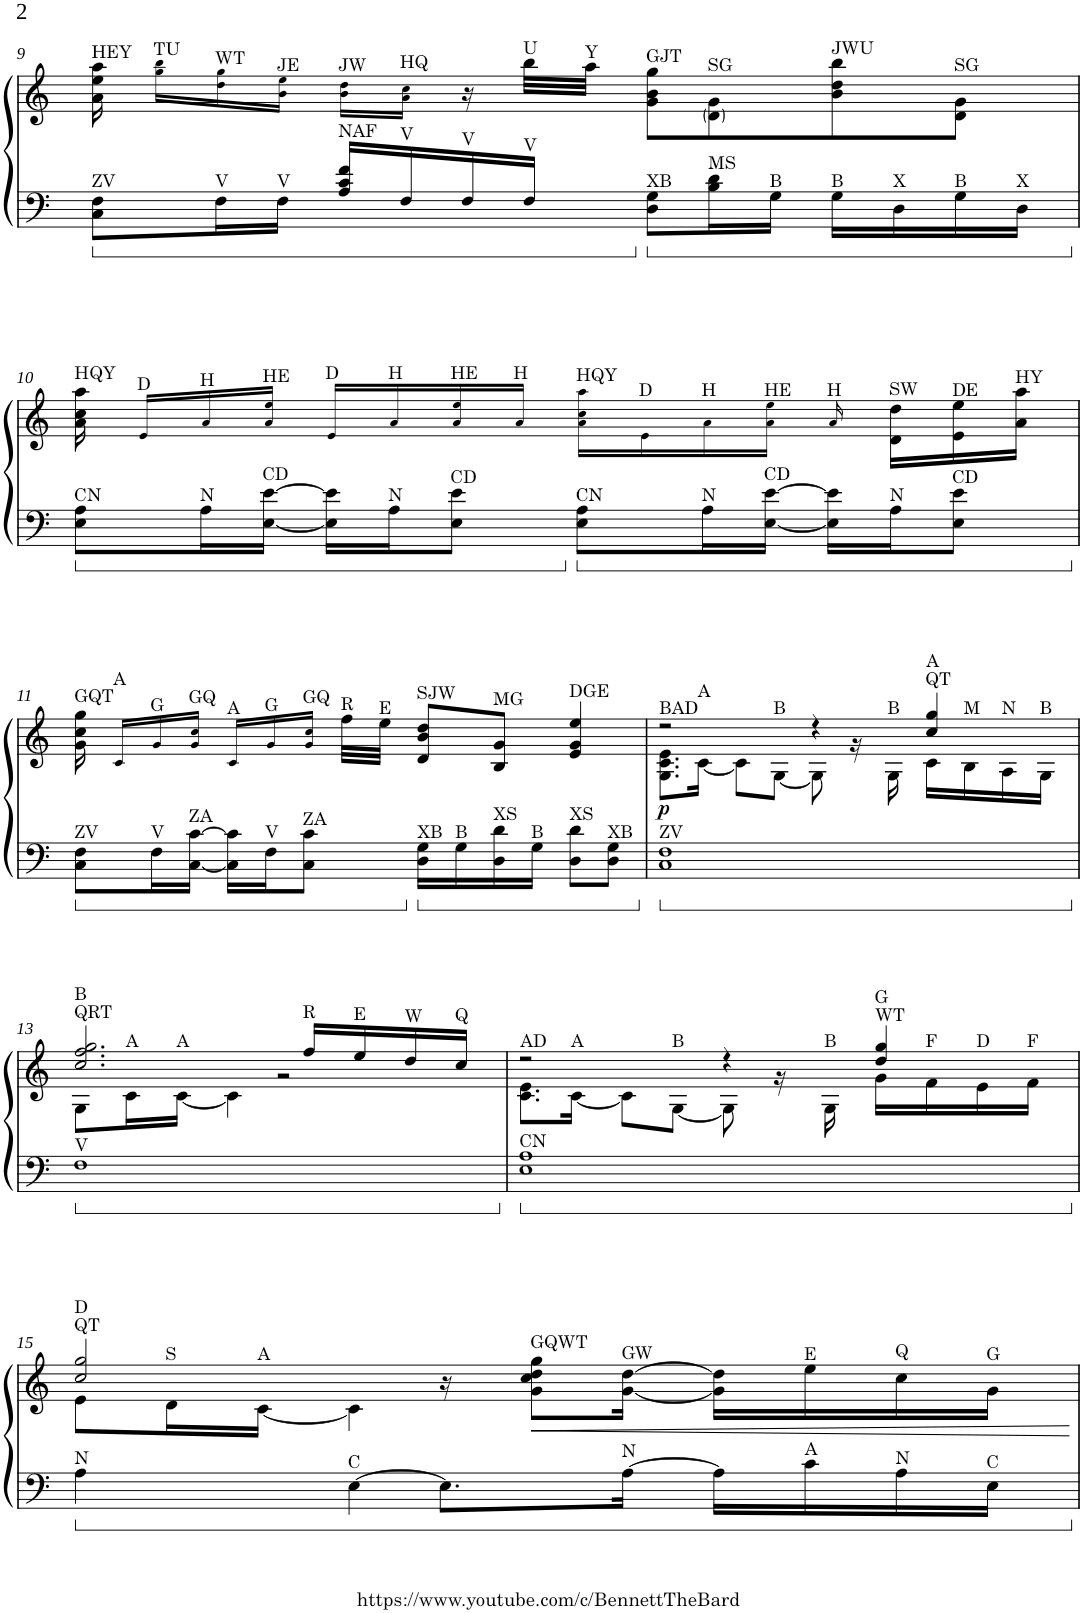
**kern	**kern	**dynam
*part1	*part1	*part1
*staff2	*staff1	*staff1/2
*I"Piano	*	*
*I'Pno.	*	*
!!LO:PB:g=z
*clefF4	*clefG2	*
*k[]	*k[]	*
*M4/4	*M4/4	*
=9	=9	=9
!	!LO:TX:a:t=HEY	!
!LO:TX:a:t=ZV	!	!
8C\ 8F\L	16a\ 16ee\ 16aa\	.
!	!LO:TX:a:t=TU	!
.	16gg!\ 16bb!\LL	.
!	!LO:TX:a:t=WT	!
!LO:TX:a:t=V	!	!
16F\L	16dd!\ 16gg!\	.
!	!LO:TX:a:t=JE	!
!LO:TX:a:t=V	!	!
16F\JJ	16b!\ 16ee!\JJ	.
!	!LO:TX:a:t=JW	!
!LO:TX:a:t=NAF	!	!
16A/ 16c/ 16f/LL	16b!\ 16dd!\LL	.
!	!LO:TX:a:t=HQ	!
!LO:TX:a:t=V	!	!
16F/	16a!\ 16cc!\JJ	.
!LO:TX:a:t=V	!	!
16F/	16r	.
!	!LO:TX:a:t=U	!
!LO:TX:a:t=V	!	!
16F/JJ	32bb\LLL	.
!	!LO:TX:a:t=Y	!
.	32aa\JJJ	.
!	!LO:TX:a:t=GJT	!
!LO:TX:a:t=XB	!	!
8D\ 8G\L	8g\ 8b\ 8gg\L	.
!	!LO:TX:a:t=SG	!
!LO:TX:a:t=MS	!	!
16B\ 16d\L	8d\ 8g\	.
!LO:TX:a:t=B	!	!
16G\JJ	.	.
!	!LO:TX:a:t=JWU	!
!LO:TX:a:t=B	!	!
16G\LL	8b\ 8dd\ 8bb\	.
!LO:TX:a:t=X	!	!
16D\	.	.
!	!LO:TX:a:t=SG	!
!LO:TX:a:t=B	!	!
16G\	8d\ 8g\J	.
!LO:TX:a:t=X	!	!
16D\JJ	.	.
!!LO:LB:g=z
=10	=10	=10
!	!LO:TX:a:t=HQY	!
!LO:TX:a:t=CN	!	!
8E\ 8A\L	16a\ 16cc\ 16aa\	.
!	!LO:TX:a:t=D	!
.	16e!/LL	.
!	!LO:TX:a:t=H	!
!LO:TX:a:t=N	!	!
16A\L	16a!/	.
!	!LO:TX:a:t=HE	!
!LO:TX:a:t=CD	!	!
[16E\ [16e\JJ	16a!/ 16ee!/JJ	.
!	!LO:TX:a:t=D	!
16E\] 16e\]LL	16e!/LL	.
!	!LO:TX:a:t=H	!
!LO:TX:a:t=N	!	!
16A\J	16a!/	.
!	!LO:TX:a:t=HE	!
!LO:TX:a:t=CD	!	!
8E\ 8e\J	16a!/ 16ee!/	.
!	!LO:TX:a:t=H	!
.	16a!/JJ	.
!	!LO:TX:a:t=HQY	!
!LO:TX:a:t=CN	!	!
8E\ 8A\L	16a!\ 16cc!\ 16aa!\LL	.
!	!LO:TX:a:t=D	!
.	16e!\	.
!	!LO:TX:a:t=H	!
!LO:TX:a:t=N	!	!
16A\L	16a!\	.
!	!LO:TX:a:t=HE	!
!LO:TX:a:t=CD	!	!
[16E\ [16e\JJ	16a!\ 16ee!\JJ	.
!	!LO:TX:a:t=H	!
16E\] 16e\]LL	16a!/	.
!	!LO:TX:a:t=SW	!
!LO:TX:a:t=N	!	!
16A\J	16d\ 16dd\LL	.
!	!LO:TX:a:t=DE	!
!LO:TX:a:t=CD	!	!
8E\ 8e\J	16e\ 16ee\	.
!	!LO:TX:a:t=HY	!
.	16a\ 16aa\JJ	.
!!LO:LB:g=z
=11	=11	=11
!	!LO:TX:a:t=GQT	!
!LO:TX:a:t=ZV	!	!
8C\ 8F\L	16g\ 16cc\ 16gg\	.
!	!LO:TX:a:t=A	!
.	16c!/LL	.
!	!LO:TX:a:t=G	!
!LO:TX:a:t=V	!	!
16F\L	16g!/	.
!	!LO:TX:a:t=GQ	!
!LO:TX:a:t=ZA	!	!
[16C\ [16c\JJ	16g!/ 16cc!/JJ	.
!	!LO:TX:a:t=A	!
16C\] 16c\]LL	16c!/LL	.
!	!LO:TX:a:t=G	!
!LO:TX:a:t=V	!	!
16F\J	16g!/	.
!	!LO:TX:a:t=GQ	!
!LO:TX:a:t=ZA	!	!
8C\ 8c\J	16g!/ 16cc!/JJ	.
!	!LO:TX:a:t=R	!
.	32ff\LLL	.
!	!LO:TX:a:t=E	!
.	32ee\JJJ	.
!	!LO:TX:a:t=SJW	!
!LO:TX:a:t=XB	!	!
16D\ 16G\LL	8d/ 8b/ 8dd/L	.
!LO:TX:a:t=B	!	!
16G\	.	.
!	!LO:TX:a:t=MG	!
!LO:TX:a:t=XS	!	!
16D\ 16d\	8B/ 8g/J	.
!LO:TX:a:t=B	!	!
16G\JJ	.	.
!	!LO:TX:a:t=DGE	!
!LO:TX:a:t=XS	!	!
8D\ 8d\L	4e/ 4g/ 4ee/	.
!LO:TX:a:t=XB	!	!
8D\ 8G\J	.	.
=12	=12	=12
*	*^	*
!	!LO:TX:a:t=BAD	!	!
!LO:TX:a:t=ZV	!	!	!
!	!	!	!LO:DY:b
1C 1F	2r	8.G\ 8.c\ 8.e\L	p
!	!	!LO:TX:a:t=A	!
.	.	[16c\Jk	.
.	.	8c\L]	.
!	!	!LO:TX:a:t=B	!
.	.	[8G\J	.
.	4r	8G\]	.
.	.	16r	.
!	!	!LO:TX:a:t=B	!
.	.	16G\	.
!	!LO:TX:a:t=QT	!	!
!	!LO:TX:a:t=A	!	!
.	4cc/ 4gg/	16c\LL	.
!	!	!LO:TX:a:t=M	!
.	.	16B\	.
!	!	!LO:TX:a:t=N	!
.	.	16A\	.
!	!	!LO:TX:a:t=B	!
.	.	16G\JJ	.
!!LO:LB:g=z	!!
=13	=13	=13	=13
!	!LO:TX:a:t=QRT	!	!
!	!LO:TX:a:t=B	!	!
!LO:TX:a:t=V	!	!	!
1F	2.cc/ 2.ff/ 2.gg/	8G\L	.
!	!	!LO:TX:a:t=A	!
.	.	16c\L	.
!	!	!LO:TX:a:t=A	!
.	.	[16c\JJ	.
.	.	4c\]	.
.	.	2r	.
!	!LO:TX:a:t=R	!	!
.	16ff/LL	.	.
!	!LO:TX:a:t=E	!	!
.	16ee/	.	.
!	!LO:TX:a:t=W	!	!
.	16dd/	.	.
!	!LO:TX:a:t=Q	!	!
.	16cc/JJ	.	.
=14	=14	=14	=14
!	!LO:TX:a:t=AD	!	!
!LO:TX:a:t=CN	!	!	!
1E 1A	2r	8.c\ 8.e\L	.
!	!	!LO:TX:a:t=A	!
.	.	[16c\Jk	.
.	.	8c\L]	.
!	!	!LO:TX:a:t=B	!
.	.	[8G\J	.
.	4r	8G\]	.
.	.	16r	.
!	!	!LO:TX:a:t=B	!
.	.	16G\	.
!	!LO:TX:a:t=WT	!	!
!	!LO:TX:a:t=G	!	!
.	4dd/ 4gg/	16g\LL	.
!	!	!LO:TX:a:t=F	!
.	.	16f\	.
!	!	!LO:TX:a:t=D	!
.	.	16e\	.
!	!	!LO:TX:a:t=F	!
.	.	16f\JJ	.
!!LO:LB:g=z	!!
=15	=15	=15	=15
!	!LO:TX:a:t=QT	!	!
!	!LO:TX:a:t=D	!	!
!LO:TX:a:t=N	!	!	!
4A\	2cc/ 2gg/	8e\L	.
!	!	!LO:TX:a:t=S	!
.	.	16d\L	.
!	!	!LO:TX:a:t=A	!
.	.	[16c\JJ	.
!LO:TX:a:t=C	!	!	!
[4E\	.	4c\]	.
8.E\L]	16r	2ryy	.
!	!LO:TX:a:t=GQWT	!	!
!	!	!	!LO:HP:b
.	8g\ 8cc\ 8dd\ 8gg\L	.	<
!	!LO:TX:a:t=GW	!	!
!LO:TX:a:t=N	!	!	!
[16A\Jk	[16g\ [16dd\Jk	.	.
16A\LL]	16g\] 16dd\]LL	.	.
!	!LO:TX:a:t=E	!	!
!LO:TX:a:t=A	!	!	!
16c\	16ee\	.	.
!	!LO:TX:a:t=Q	!	!
!LO:TX:a:t=N	!	!	!
16A\	16cc\	.	.
!	!LO:TX:a:t=G	!	!
!LO:TX:a:t=C	!	!	!
16E\JJ	16g\JJ	.	.
*	*v	*v	*
.	.	[
=	=	=
*-	*-	*-
